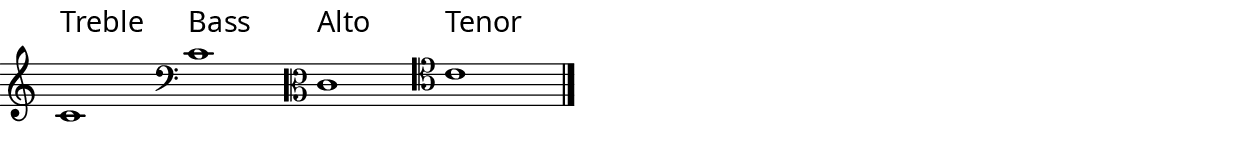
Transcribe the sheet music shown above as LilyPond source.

\version "2.16.2"

\header {
  title = ""
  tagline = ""
}

\paper {
  indent = 0\mm
  top-margin = 0\mm
  bottom-margin = 0\mm
  left-margin = 0\mm
  right-margin = 0\mm
  evenFooterMarkup = ""
  oddFooterMarkup = ""
  evenHeaderMarkup = ""
  oddHeaderMarkup = ""
}

simple = \relative c' {
  \clef treble
  \time 8/1

  c1^\markup "Treble" s1
  \clef bass
  c1^"Bass" s1
  \clef alto
  c1^"Alto" s1
  \clef tenor
  c1^"Tenor" s1
  \bar "|."
}

\score {
  \new Staff \with {
    \remove "Time_signature_engraver"
    \override TextScript #'font-name = #"Neuton"
    \override TextScript #'font-size = #2
    \override TextScript #'staff-padding = #3
  }
  {
    \simple
  }
}
